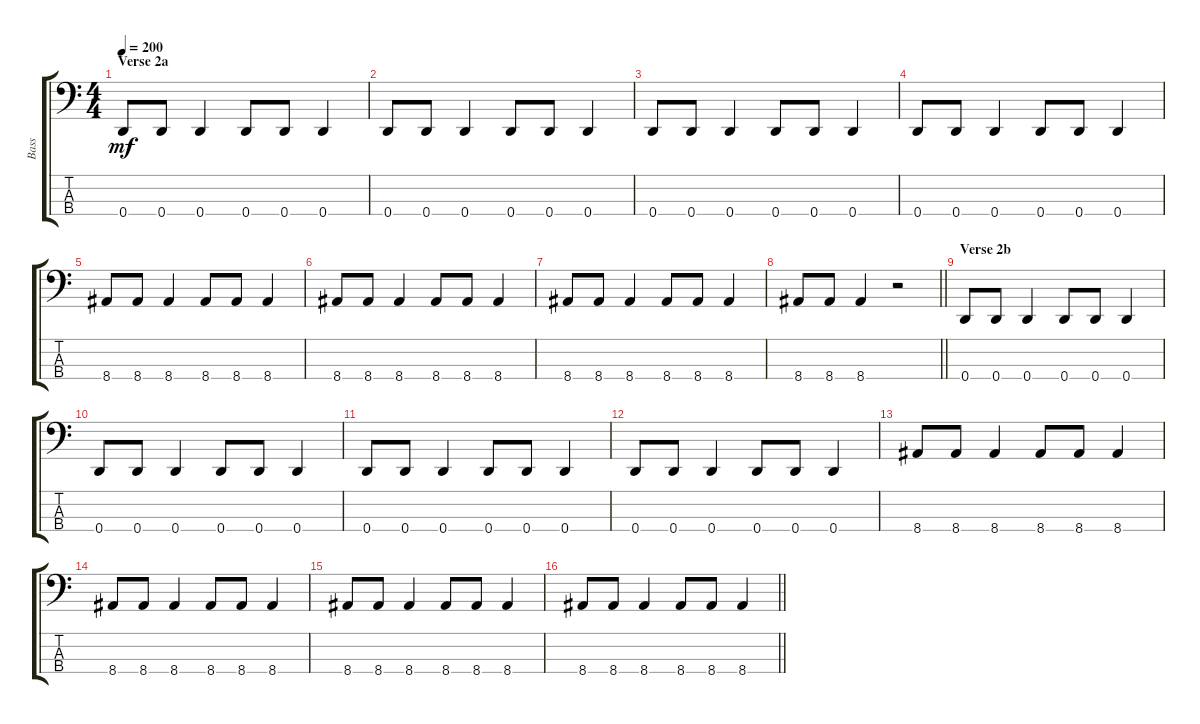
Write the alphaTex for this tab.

\track ("Bass" "Bass") {instrument electricbasspick}
\staff {score tabs}
\tuning (F2 C2 G1 D1) {hide}
\ts (4 4)
\section ("" "Verse 2a")
\tempo 200
\clef f4
\ks c
0.4.8{dy mf} 0.4.8 0.4.4 0.4.8 0.4.8 0.4.4 |
0.4.8 0.4.8 0.4.4 0.4.8 0.4.8 0.4.4 |
0.4.8 0.4.8 0.4.4 0.4.8 0.4.8 0.4.4 |
0.4.8 0.4.8 0.4.4 0.4.8 0.4.8 0.4.4 |
8.4.8 8.4.8 8.4.4 8.4.8 8.4.8 8.4.4 |
8.4.8 8.4.8 8.4.4 8.4.8 8.4.8 8.4.4 |
8.4.8 8.4.8 8.4.4 8.4.8 8.4.8 8.4.4 |
\barLineRight lightlight
8.4.8 8.4.8 8.4.4 r.2 |
\section ("" "Verse 2b")
0.4.8 0.4.8 0.4.4 0.4.8 0.4.8 0.4.4 |
0.4.8 0.4.8 0.4.4 0.4.8 0.4.8 0.4.4 |
0.4.8 0.4.8 0.4.4 0.4.8 0.4.8 0.4.4 |
0.4.8 0.4.8 0.4.4 0.4.8 0.4.8 0.4.4 |
8.4.8 8.4.8 8.4.4 8.4.8 8.4.8 8.4.4 |
8.4.8 8.4.8 8.4.4 8.4.8 8.4.8 8.4.4 |
8.4.8 8.4.8 8.4.4 8.4.8 8.4.8 8.4.4 |
\barLineRight lightlight
8.4.8 8.4.8 8.4.4 8.4.8 8.4.8 8.4.4
